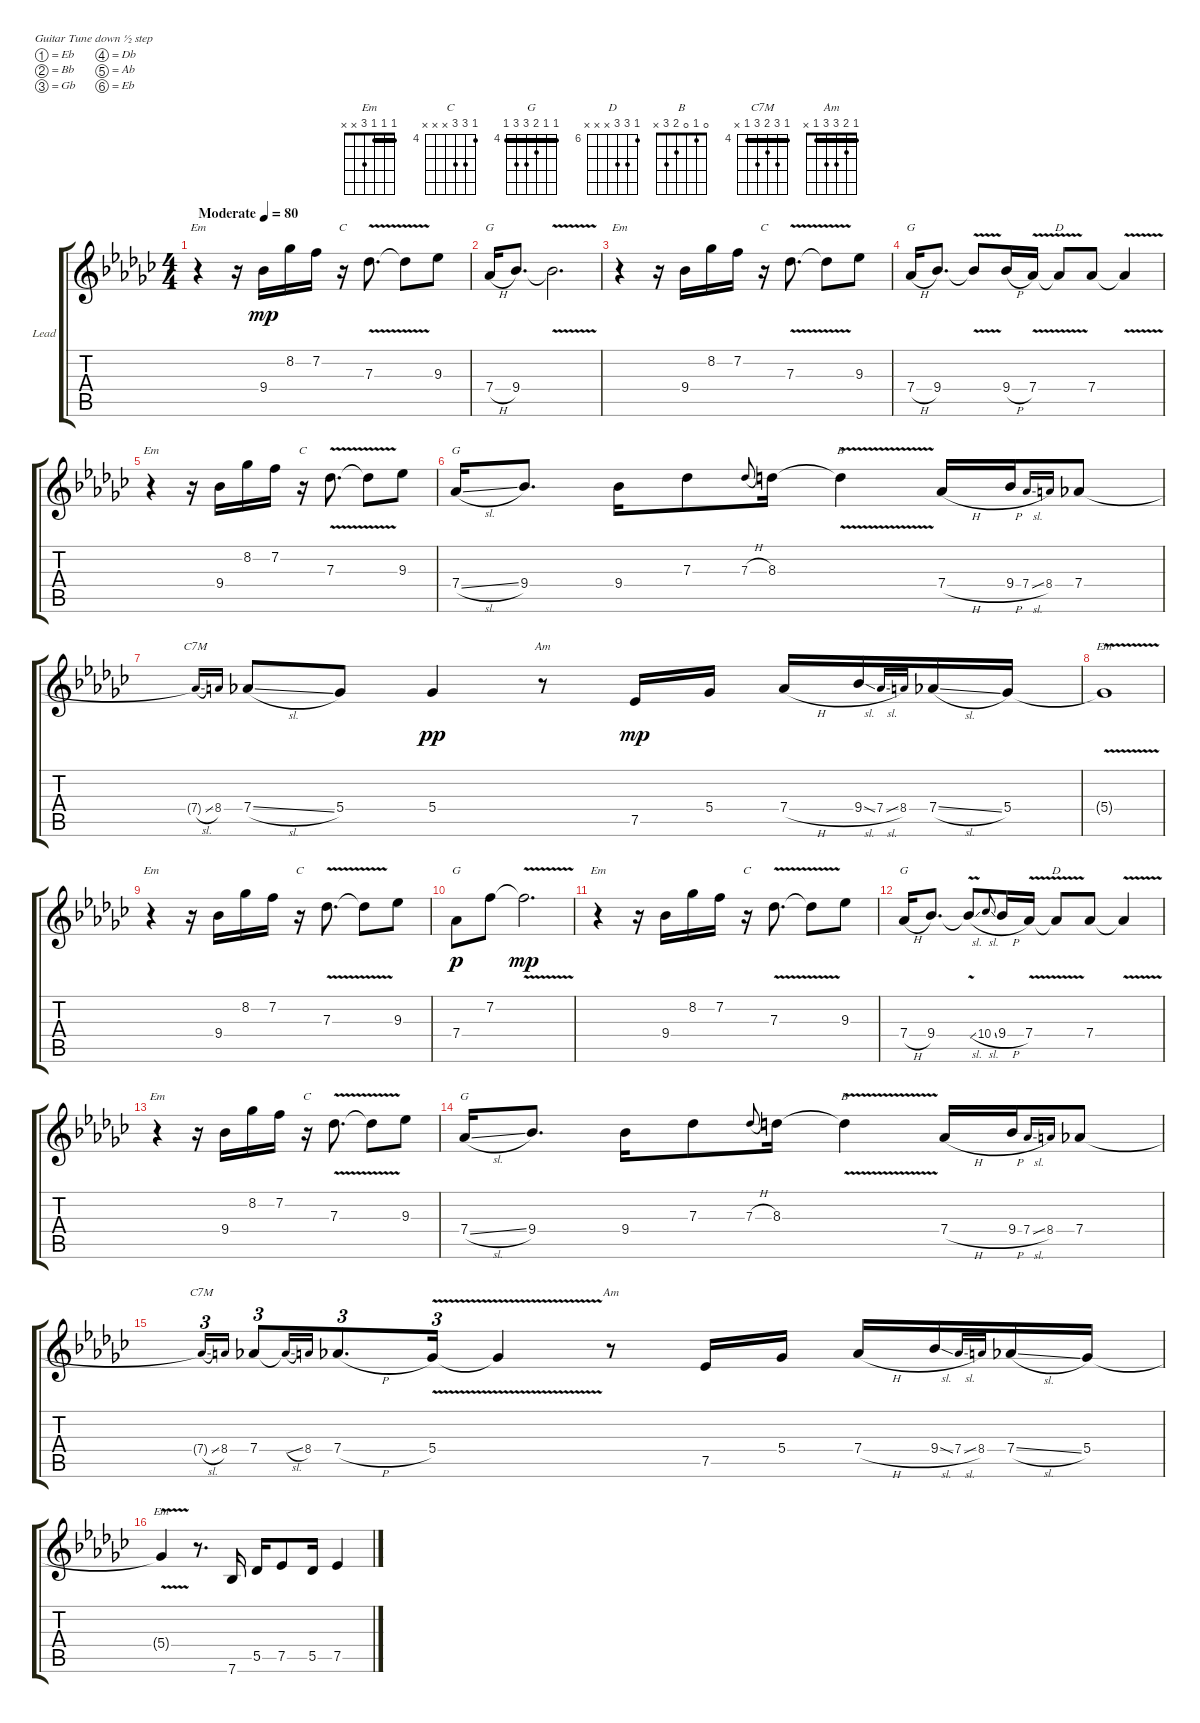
\bracketExtendMode groupsimilarinstruments
\firstSystemTrackNameOrientation horizontal
\otherSystemsTrackNameOrientation horizontal
\track ("Lead" "Lead") {instrument overdrivenguitar}
\staff {score tabs}
\tuning (Eb4 Bb3 Gb3 Db3 Ab2 Eb2)
\chord ("Em" 1 1 1 3 x x) {barre (1 1)}
\chord ("C" 4 6 6 x x x) {firstfret 4}
\chord ("G" 4 4 5 6 6 4) {firstfret 4 barre (4 4)}
\chord ("D" 6 8 8 x x x) {firstfret 6}
\chord ("B" 0 1 0 2 3 x)
\chord ("C7M" 4 6 5 6 4 x) {firstfret 4 barre 4}
\chord ("Am" 1 2 3 3 1 x) {barre 1}
\ts (4 4)
\beaming (8 2 2 2 2)
\tempo (80 "Moderate")
\clef g2
\ks ebminor
r.4{ch "Em" dy mp instrument overdrivenguitar} r.16 9.4.16 8.2.16 7.2.16 r.16{ch "C"} 7.3{v}.8{d} 7.3{v t}.8 9.3.8 |
7.4{h}.16{ch "G"} 9.4.8{d} 9.4{v t}.2{d} |
r.4{ch "Em"} r.16 9.4.16 8.2.16 7.2.16 r.16{ch "C"} 7.3{v}.8{d} 7.3{v t}.8 9.3.8 |
7.4{h}.16{ch "G"} 9.4.8{d} 9.4{v t}.8 9.4{h}.16 7.4{v}.16 7.4{v t}.8{ch "D"} 7.4.8 7.4{v t}.4 |
r.4{ch "Em"} r.16 9.4.16 8.2.16 7.2.16 r.16{ch "C"} 7.3{v}.8{d} 7.3{v t}.8 9.3.8 |
7.4{sl}.16{ch "G"} 9.4.8{d} 9.4.16 7.3.8 7.3{h}.8{gr onbeat} 8.3.16 8.3{v t}.4{ch "B"} 7.4{h}.16 9.4{h}.16 7.4{sl}.16{gr onbeat} 8.4.16{gr onbeat} 7.4.8 |
7.4{sl t}.16{ch "C7M" gr onbeat} 8.4.16{gr onbeat} 7.4{sl}.8 5.4.8 5.4.4{dy pp} r.8{ch "Am"} 7.5.16{dy mp} 5.4.16 7.4{h}.16 9.4{sl}.16 7.4{sl}.16{gr onbeat} 8.4.16{gr onbeat} 7.4{sl}.16 5.4.16 |
5.4{v t}.1{ch "Em"} |
r.4{ch "Em"} r.16 9.4.16 8.2.16 7.2.16 r.16{ch "C"} 7.3{v}.8{d} 7.3{v t}.8 9.3.8 |
7.4.8{ch "G" dy p} 7.2.8 7.2{v t}.2{d dy mp} |
r.4{ch "Em"} r.16 9.4.16 8.2.16 7.2.16 r.16{ch "C"} 7.3{v}.8{d} 7.3{v t}.8 9.3.8 |
7.4{h}.16{ch "G"} 9.4.8{d} 9.4{v sl t}.8 10.4{sl}.8{gr onbeat} 9.4{h}.16 7.4{v}.16 7.4{v t}.8{ch "D"} 7.4.8 7.4{v t}.4 |
r.4{ch "Em"} r.16 9.4.16 8.2.16 7.2.16 r.16{ch "C"} 7.3{v}.8{d} 7.3{v t}.8 9.3.8 |
7.4{sl}.16{ch "G"} 9.4.8{d} 9.4.16 7.3.8 7.3{h}.8{gr onbeat} 8.3.16 8.3{v t}.4{ch "B"} 7.4{h}.16 9.4{h}.16 7.4{sl}.16{gr onbeat} 8.4.16{gr onbeat} 7.4.8 |
7.4{sl t}.16{tu (3 2) ch "C7M" gr onbeat} 8.4.16{tu (3 2) gr onbeat} 7.4.8{tu (3 2)} 7.4{sl t}.16{tu (3 2) gr onbeat} 8.4.16{tu (3 2) gr onbeat} 7.4{h}.8{d tu (3 2)} 5.4{v}.16{tu (3 2)} 5.4{v t}.4 r.8{ch "Am"} 7.5.16 5.4.16 7.4{h}.16 9.4{sl}.16 7.4{sl}.16{gr onbeat} 8.4.16{gr onbeat} 7.4{sl}.16 5.4.16 |
5.4{v t}.4{ch "Em"} r.8{d} 7.6.16 5.5.16 7.5.8 5.5.16 7.5{sl}.4
